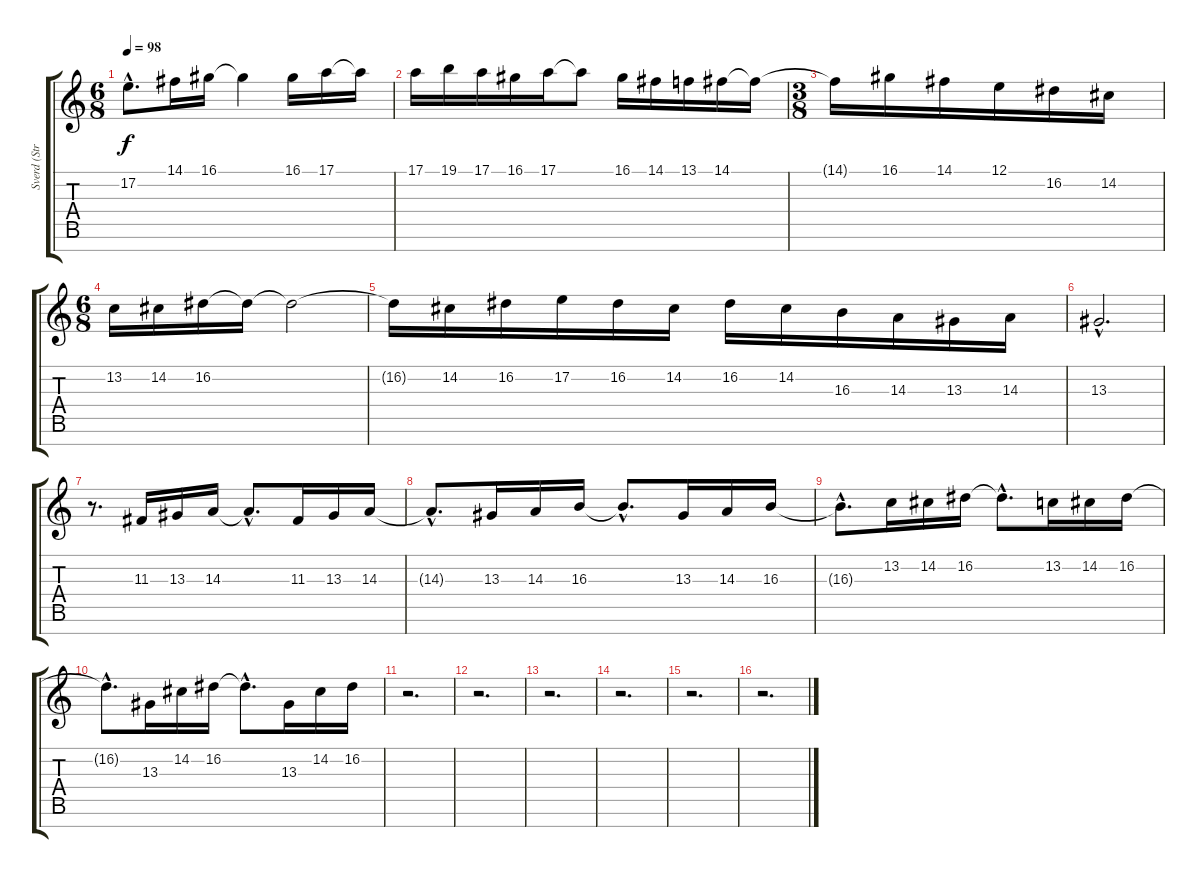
\track ("Sverd (Strings)" "Sverd (Str") {instrument synthstrings1}
\staff {score tabs}
\tuning (E4 B3 G3 D3 A2 E2 B1) {hide}
\ts (6 8)
\tempo 98
\clef g2
\ks c
17.2{hac t}.8{d dy f} 14.1.16 16.1.16 16.1{t}.4 16.1.16 17.1.16 17.1{t}.16 |
17.1.16{volume 14 instrument harpsichord} 19.1.16 17.1.16 16.1.16 17.1.16 17.1{t}.8 16.1.16 14.1.16 13.1.16 14.1.16 14.1{t}.16 |
\ts (3 8)
14.1{t}.16{volume 14 instrument harpsichord} 16.1.16 14.1.16 12.1.16 16.2.16 14.2.16 |
\ts (6 8)
13.2.16 14.2.16 16.2.16 16.2{t}.16 16.2{t}.2 |
16.2{t}.16{volume 14 instrument harpsichord} 14.2.16 16.2.16 17.2.16 16.2.16 14.2.16 16.2.16 14.2.16 16.3.16 14.3.16 13.3.16 14.3.16 |
13.3{hac}.2{d} |
r.8{d volume 14 instrument harpsichord} 11.3.16 13.3.16 14.3.16 14.3{hac t}.8{d} 11.3.16 13.3.16 14.3.16 |
14.3{hac t}.8{d} 13.3.16 14.3.16 16.3.16 16.3{hac t}.8{d} 13.3.16 14.3.16 16.3.16 |
16.3{hac t}.8{d volume 14 instrument harpsichord} 13.2.16 14.2.16 16.2.16 16.2{hac t}.8{d} 13.2.16 14.2.16 16.2.16 |
16.2{hac t}.8{d} 13.3.16 14.2.16 16.2.16 16.2{hac t}.8{d} 13.3.16 14.2.16 16.2.16 |
r.2{d} |
r.2{d} |
r.2{d} |
r.2{d} |
r.2{d} |
r.2{d}
